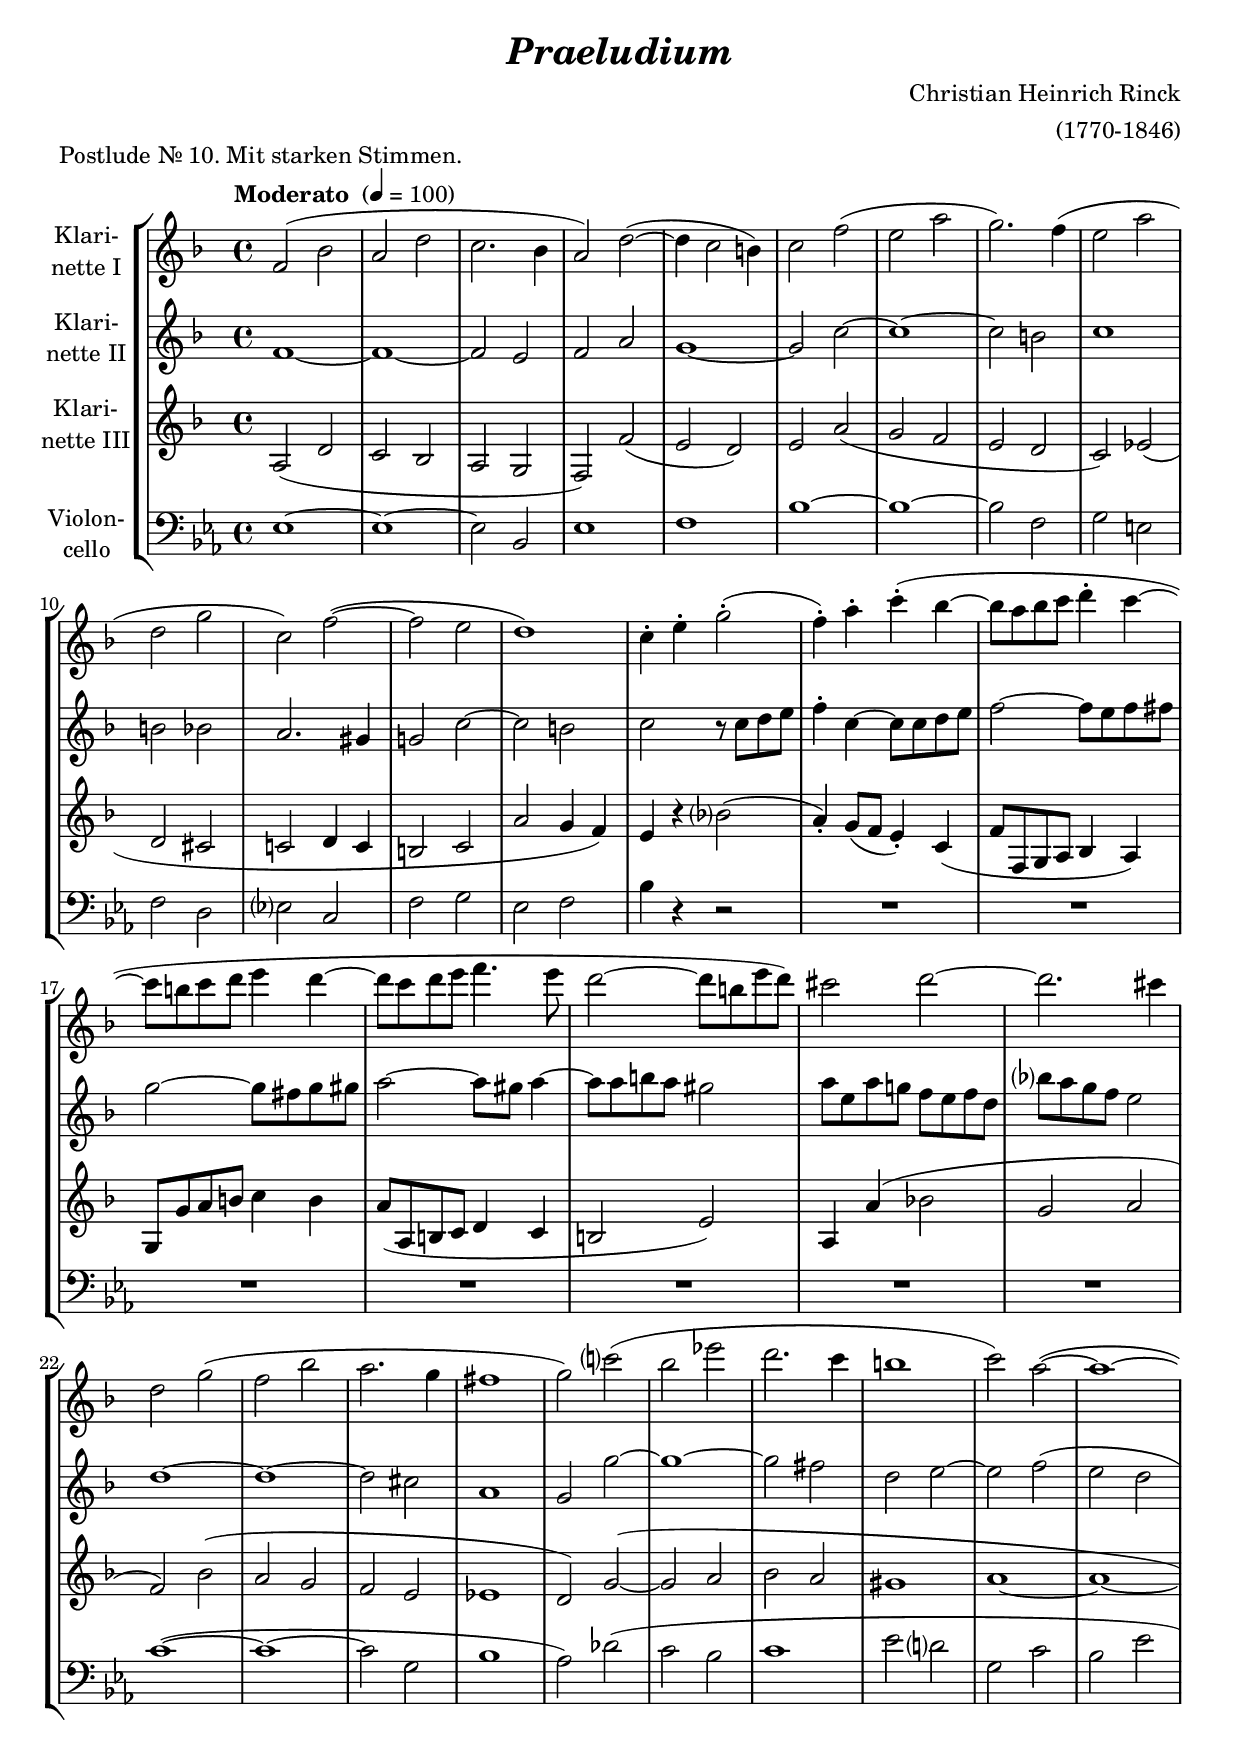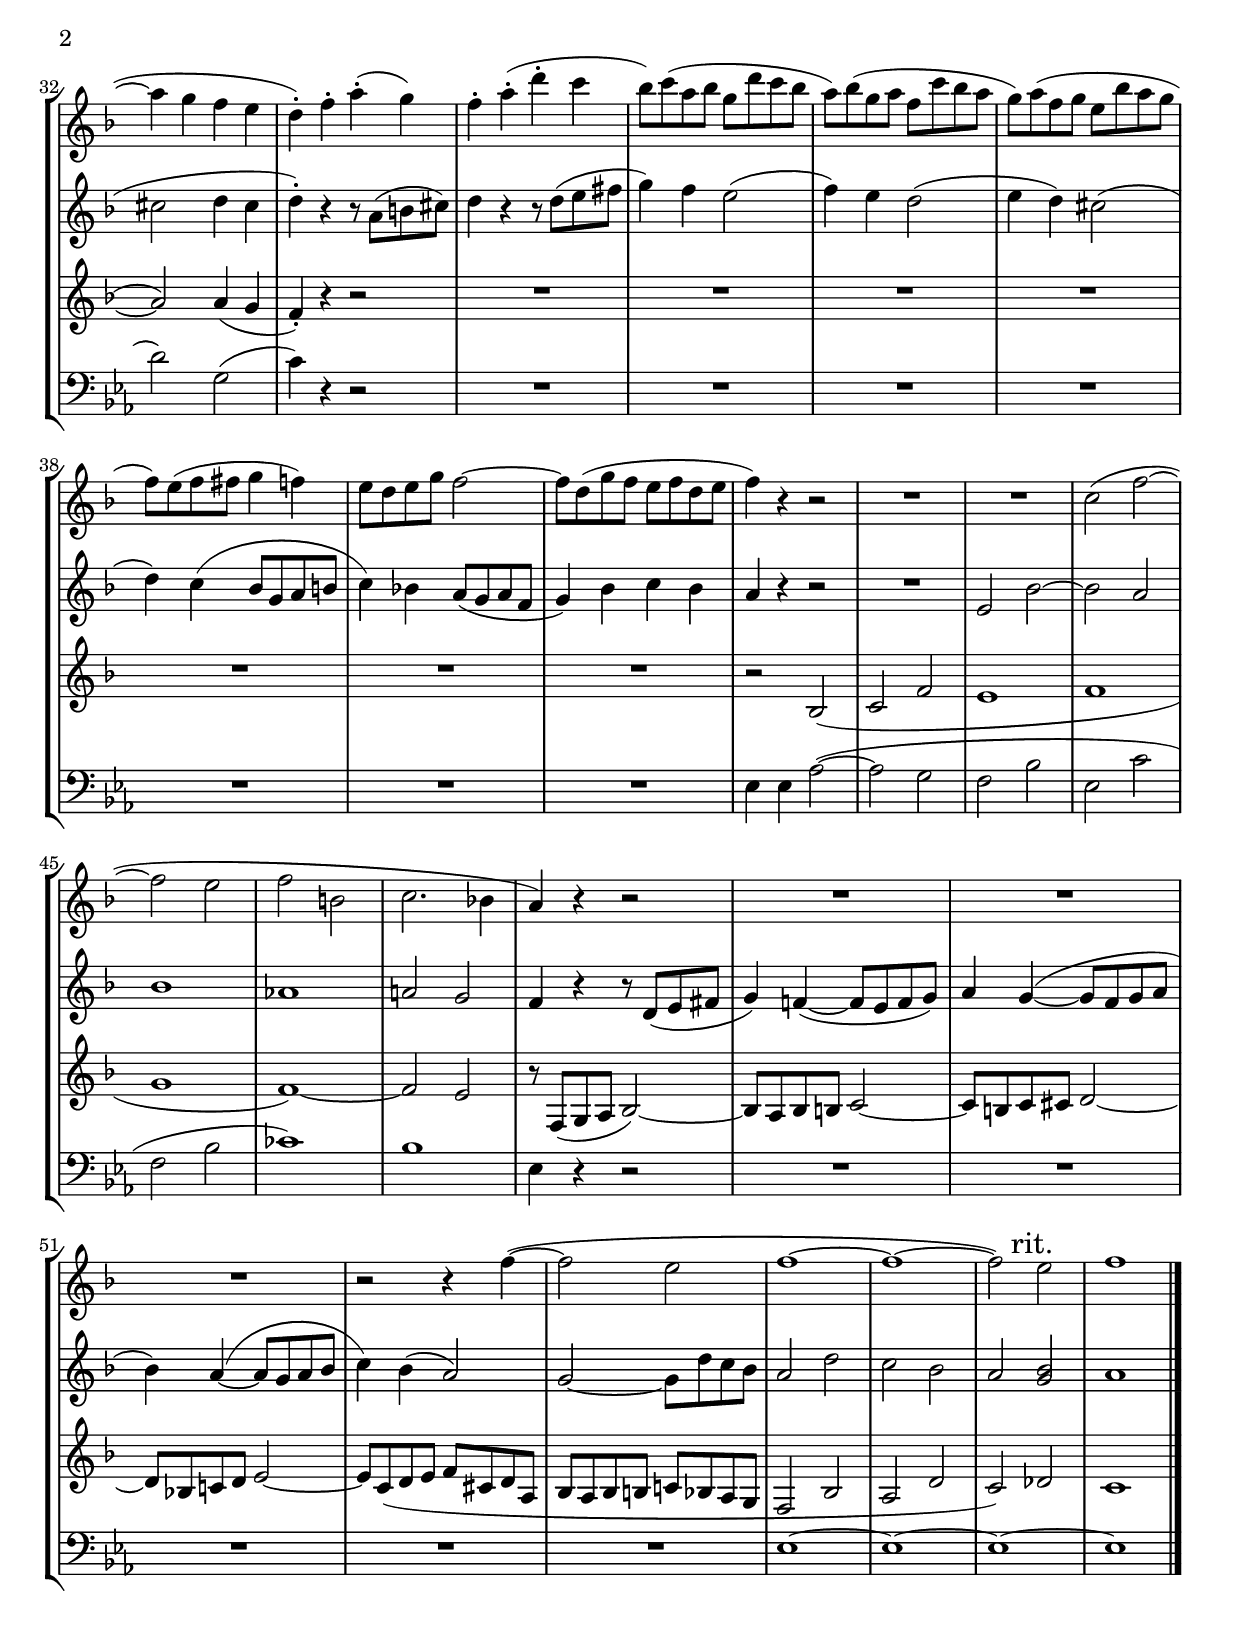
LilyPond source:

\version "2.18.2"
\include "deutsch.ly"
  
#(set-global-staff-size 20.25)

\header {
  title     = \markup \bold \italic "Praeludium"
  composer  = "Christian Heinrich Rinck"
  arranger  = "(1770-1846)"
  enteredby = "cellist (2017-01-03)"
  piece     = "Postlude Nr. 10. Mit starken Stimmen."
}

voiceconsts = {
  \key c \major
  \time 4/4
  \clef "treble"
% \numericTimeSignature
  \compressFullBarRests
  % Set default beaming for all staves
%  \set Timing.beamExceptions = #'()
%  \set Timing.baseMoment     = #(ly:make-moment 1 4)
%  \set Timing.beatStructure  = #'(1 1 1)
  \tempo "Moderato " 4=100
}

mifl = "flute"
mikl = "clarinet"
mist = "string ensemble 1"
%minstr = "accordion"
miba = "bassoon"
%miba = "electric bass (pick)"
%miba = "electric bass (finger)"
%milo = "drawbar organ"
milo = "harpsichord"

rit = \mark \markup "rit."

va = \relative c' {
  \voiceconsts

  c2( f
  e a
  g2. f4
  e2) a(~
  a4 g2 fis4)

  g2 c(
  h e
  d2.) c4(
  h2 e

  a, d
  g,) c(~
  c h
  a1)

  g4-. h-. d2(-.
  c4)-. e-. g(-. f~
  f8 e f g a4-. g~

  g8 fis g a h4 a~
  a8 g a h c4. h8
  a2~ a8 fis h a)

  gis2 a~
  a2. gis4
  a,2 d(

  c f
  e2. d4
  cis1
  d2) g?(

  f b
  a2. g4
  fis1
  g2) e(~

  e1~
  e4 d c h
  a)-. c-. e(-. d)

  c-. e(-. a-. g
  f8) g( e f d a' g f
  e) f( d e c g' f e

  d) e( c d h f' e d
  c) h( c cis d4 c)

  h8 a h d c2~
  c8 a( d c h c a h
  c4) r r2

  R1*2
  g2( c~
  c h
  c fis,

  g2. f!4
  e) r r2
  R1*3
  r2 r4 c'(~

  c2 h
  c1~
  c~
  c2) \rit h
  c1 \bar "|."
}

vb = \relative c' {
  \voiceconsts

  c1~
  c~
  c2 h
  c e
  d1~

  d2 g~
  g1~
  g2 fis
  g1

  fis2 f
  e2. dis4
  d!2 g~
  g fis

  g r8 g a h
  c4-. g~ g8 g a h
  c2~ c8 h c cis

  d2~ d8 cis d dis
  e2~ e8 dis e4~
  e8 e fis e dis2

  e8 h e d! c h c a
  f'? e d c h2
  a1~

  a~
  a2 gis
  e1
  d2 d'~

  d1~
  d2 cis
  a h~
  h c(

  h a
  gis a4 gis
  a)-. r r8 e( fis gis)

  a4 r r8 a( h cis
  d4) c h2(
  c4) h a2(

  h4 a) gis2(
  a4) g( f8 d e fis

  g4) f! e8( d e c
  d4) f g f
  e r r2

  R1
  h2 f'~
  f e
  f1
  es

  e!2 d
  c4 r r8 a( h cis
  d4) c!(~ c8 h c d)

  e4 d(~ d8 c d e
  f4) e(~ e8 d e f
  g4) f( e2)
  
  d~ d8 a' g f
  e2 a
  g f
  e \rit <d f>
  e1 \bar "|."
}

vc = \relative c {
  \voiceconsts

  e2( a
  g f
  e d
  c) c'(
  h a)

  h e(
  d c
  h a
  g) b(

  a gis
  g! a4 g
  fis2 g
  e' d4 c)

  h r f'?2(
  e4)-. d8( c h4)-. g(
  c8 c, d e f4 e)

  d8 d' e fis g4 fis
  e8( e, fis g a4 g
  fis2 h)

  e,4 e'( f!2
  d e
  c) f(

  e d
  c h
  b1
  a2) d(~

  d e
  f e
  dis1
  e~

  e~
  e2) e4( d
  c)-. r r2
  R1*7
  r2 f,(

  g c
  h1
  c
  d
  c)~

  c2 h
  r8 c,( d e f2)~
  f8 e f fis g2~

  g8 fis g gis a2~
  a8 f! g! a h2~
  h8 g( a h c gis a e

  f e f fis g! f e d
  c2 f
  e a
  g) \rit as
  g1 \bar "|."
}

vd = \relative c {
  \voiceconsts
  \clef "bass"

  c1~
  c~
  c2 g
  c1
  d

  g~
  g~
  g2 d
  e cis

  d h
  c? a
  d e
  c d

  g4 r r2
  R1*7
  a1(~

  a~
  a2 e
  g1
  f2) b(

  a g
  a1
  c2 h?
  e, a

  g c
  h) e,(
  a4) r r2
  R1*7
  c,4 c f2(~

  f e
  d g
  c, a'
  d, g
  as1)

  g
  c,4 r r2
  R1*5
  c1~
  c~
  c~
  c \bar "|."
}


music = \new StaffGroup <<
      \new Staff {
	\set Staff.midiInstrument = \mikl
	\set Staff.instrumentName = \markup \center-column { "Klari-" "nette I" }
	\transpose c f { \va }
      }

      \new Staff {
	\set Staff.midiInstrument = \mikl
	\set Staff.instrumentName = \markup \center-column { "Klari-" "nette II" }
	\transpose c f { \vb }
      }

      \new Staff {
	\set Staff.midiInstrument = \mikl
	\set Staff.instrumentName = \markup \center-column { "Klari-" "nette III" }
	\transpose c f { \vc }
      }

      \new Staff {
	\set Staff.midiInstrument = \miba
	\set Staff.instrumentName = \markup \center-column { "Violon-" "cello" }
	\transpose c es { \vd }
      }
>>

\book {
  \score {
    \music
    \layout {}
  }

  \score {
    \unfoldRepeats \music

    \midi {
      \context {
        \Score
      }
    }
  }
}
